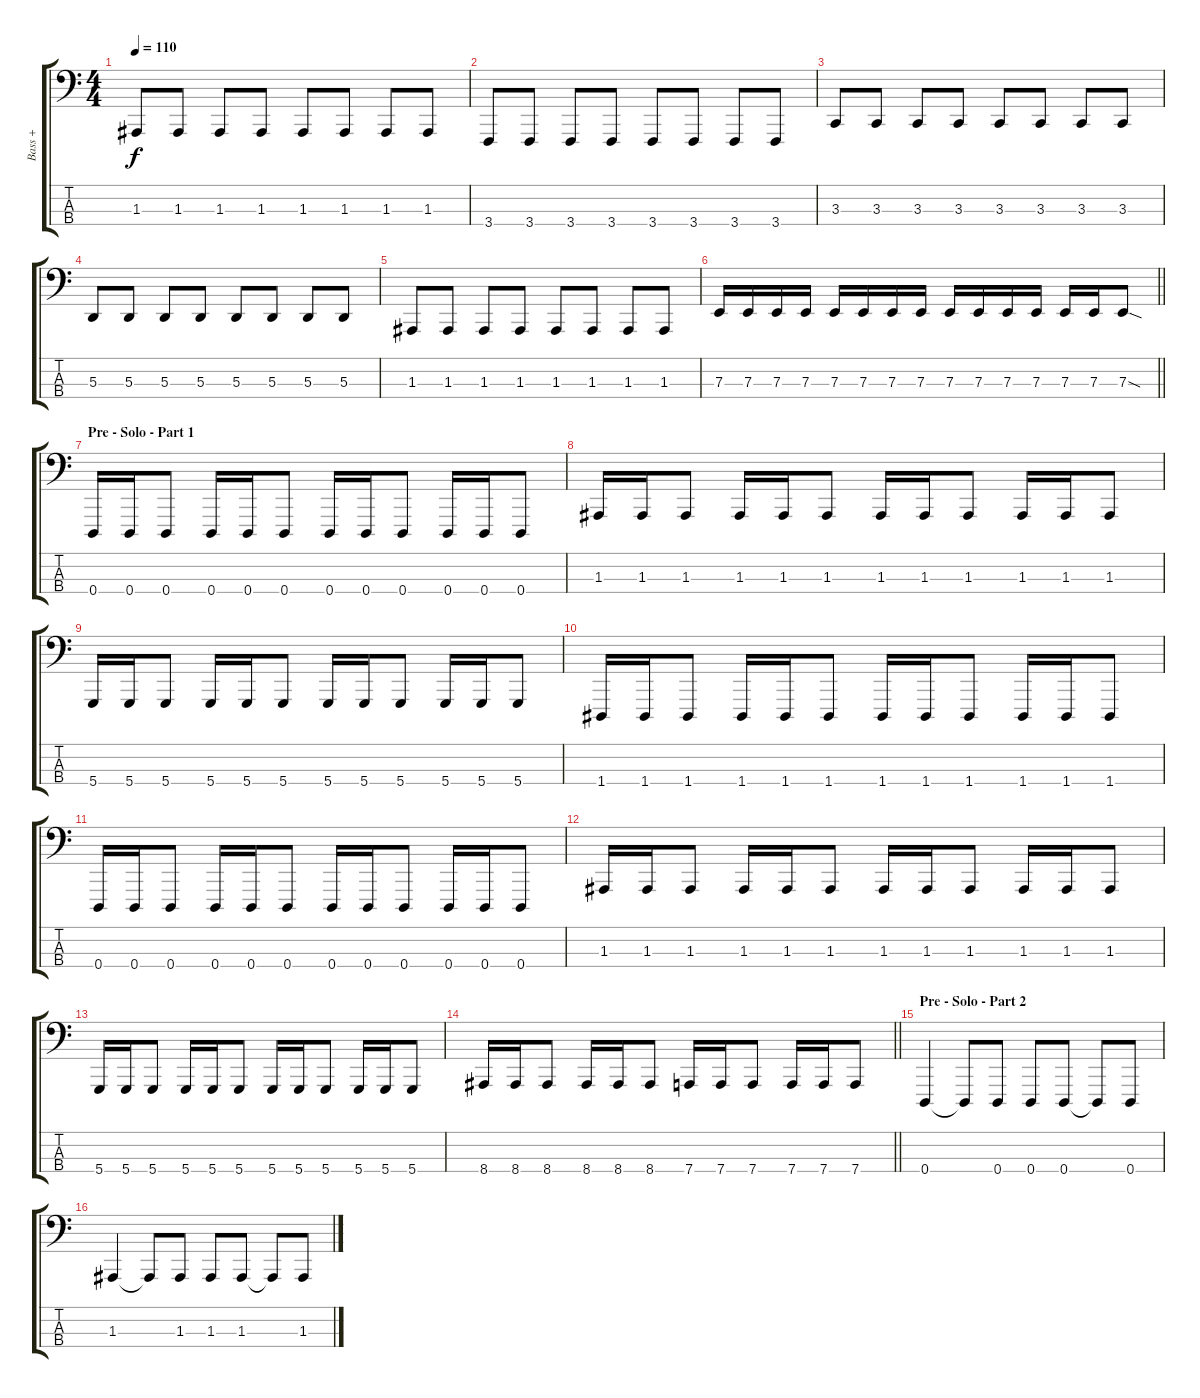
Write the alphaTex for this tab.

\track ("  Bass +" "  Bass +") {instrument lead1square}
\staff {score tabs}
\tuning (G2 D2 A1 D1) {hide}
\ts (4 4)
\tempo 110
\clef f4
\ks c
1.3.8{dy f} 1.3.8 1.3.8 1.3.8 1.3.8 1.3.8 1.3.8 1.3.8 |
3.4.8 3.4.8 3.4.8 3.4.8 3.4.8 3.4.8 3.4.8 3.4.8 |
3.3.8 3.3.8 3.3.8 3.3.8 3.3.8 3.3.8 3.3.8 3.3.8 |
5.3.8 5.3.8 5.3.8 5.3.8 5.3.8 5.3.8 5.3.8 5.3.8 |
1.3.8 1.3.8 1.3.8 1.3.8 1.3.8 1.3.8 1.3.8 1.3.8 |
\barLineRight lightlight
7.3.16 7.3.16 7.3.16 7.3.16 7.3.16 7.3.16 7.3.16 7.3.16 7.3.16 7.3.16 7.3.16 7.3.16 7.3.16 7.3.16 7.3{sod}.8 |
\section ("" "Pre - Solo - Part 1")
0.4.16 0.4.16 0.4.8 0.4.16 0.4.16 0.4.8 0.4.16 0.4.16 0.4.8 0.4.16 0.4.16 0.4.8 |
1.3.16 1.3.16 1.3.8 1.3.16 1.3.16 1.3.8 1.3.16 1.3.16 1.3.8 1.3.16 1.3.16 1.3.8 |
5.4.16 5.4.16 5.4.8 5.4.16 5.4.16 5.4.8 5.4.16 5.4.16 5.4.8 5.4.16 5.4.16 5.4.8 |
1.4.16 1.4.16 1.4.8 1.4.16 1.4.16 1.4.8 1.4.16 1.4.16 1.4.8 1.4.16 1.4.16 1.4.8 |
0.4.16 0.4.16 0.4.8 0.4.16 0.4.16 0.4.8 0.4.16 0.4.16 0.4.8 0.4.16 0.4.16 0.4.8 |
1.3.16 1.3.16 1.3.8 1.3.16 1.3.16 1.3.8 1.3.16 1.3.16 1.3.8 1.3.16 1.3.16 1.3.8 |
5.4.16 5.4.16 5.4.8 5.4.16 5.4.16 5.4.8 5.4.16 5.4.16 5.4.8 5.4.16 5.4.16 5.4.8 |
\barLineRight lightlight
8.4.16 8.4.16 8.4.8 8.4.16 8.4.16 8.4.8 7.4.16 7.4.16 7.4.8 7.4.16 7.4.16 7.4.8 |
\section ("" "Pre - Solo - Part 2")
0.4.4 0.4{t}.8 0.4.8 0.4.8 0.4.8 0.4{t}.8 0.4.8 |
1.3.4 1.3{t}.8 1.3.8 1.3.8 1.3.8 1.3{t}.8 1.3.8
